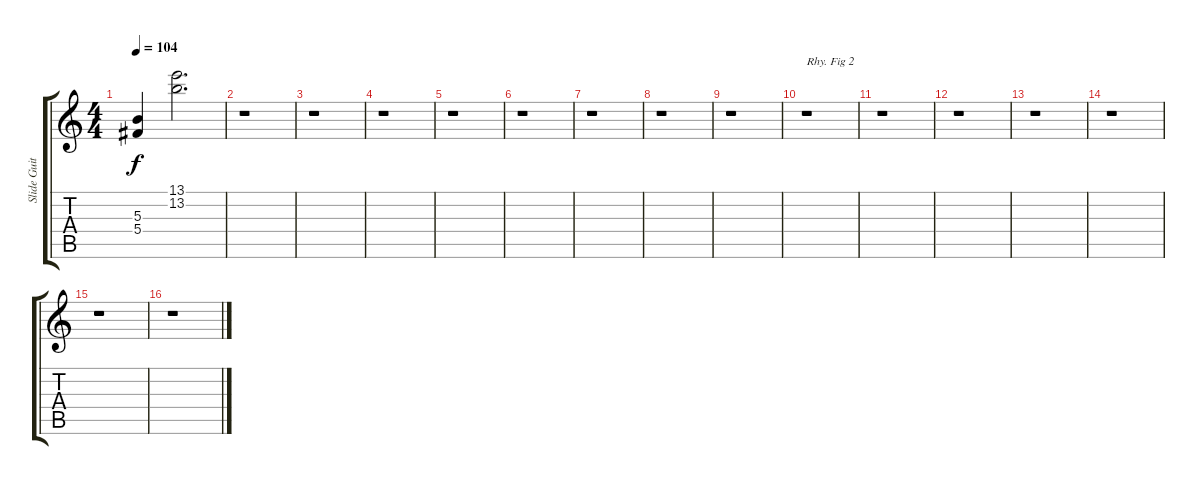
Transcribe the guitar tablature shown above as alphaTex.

\track ("Slide Guitar" "Slide Guit") {instrument overdrivenguitar}
\staff {score tabs}
\tuning (Eb4 Bb3 Gb3 Db3 Ab2 Eb2) {hide}
\ts (4 4)
\tempo 104
\clef g2
\ks c
(5.3{t} 5.4{t}).4{dy f} (13.1 13.2).2{d} |
r.1 |
r.1 |
r.1 |
r.1 |
r.1 |
r.1 |
r.1 |
r.1 |
r.1{txt "Rhy. Fig 2"} |
r.1 |
r.1 |
r.1 |
r.1 |
r.1 |
r.1
